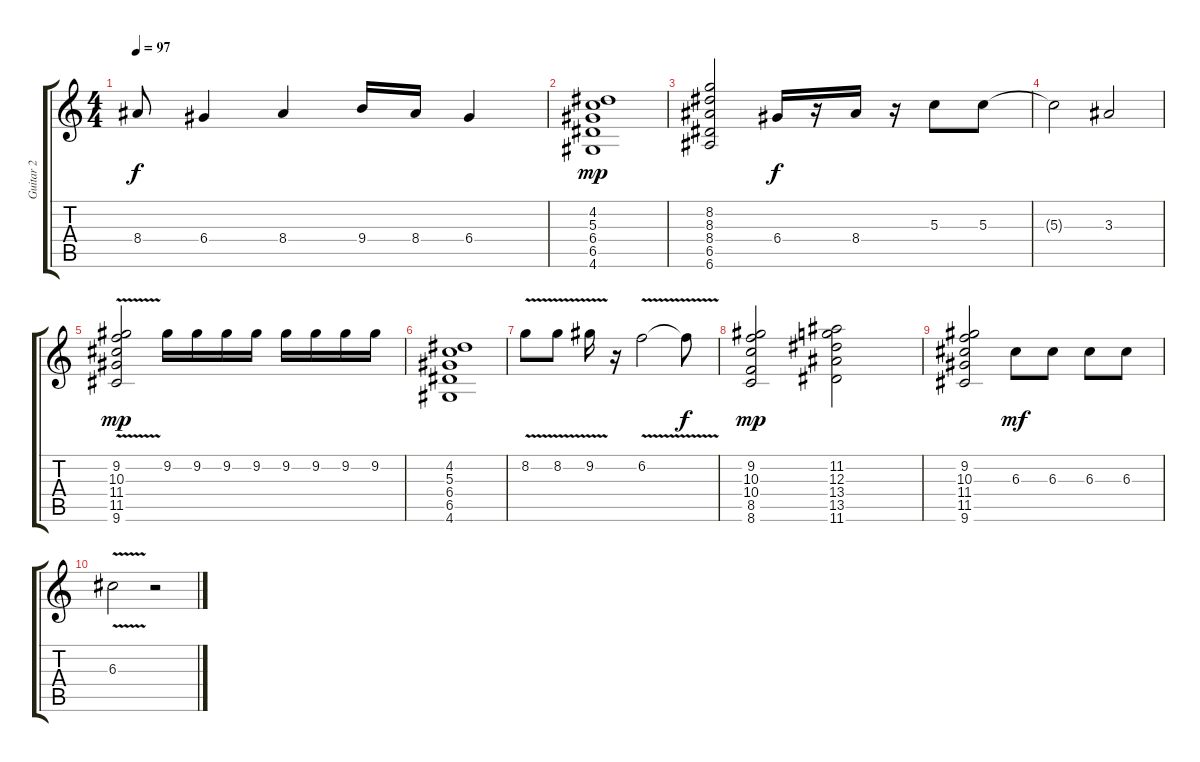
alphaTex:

\track ("Guitar 2             Jody Porter" "Guitar 2  ") {instrument overdrivenguitar}
\staff {score tabs}
\tuning (E4 B3 G3 D3 A2 E2) {hide}
\ts (4 4)
\tempo 97
\clef g2
\ks c
8.4{t}.8{dy f} 6.4.4 8.4.4 9.4.16 8.4.16 6.4.4 |
(4.2 5.3 6.4 6.5 4.6).1{dy mp volume 9} |
(8.2 8.3 8.4 6.5 6.6).2 6.4.16{dy f} r.16 8.4.16 r.16 5.3.8 5.3.8 |
5.3{t}.2 3.3.2 |
(9.2{v} 10.3{v} 11.4{v} 11.5{v} 9.6{v}).2{dy mp} 9.2.16 9.2.16 9.2.16 9.2.16 9.2.16 9.2.16 9.2.16 9.2.16 |
(4.2 5.3 6.4 6.5 4.6).1 |
8.2{v}.8 8.2{v}.8 9.2{v}.16 r.16 6.2{v}.2 6.2{t}.8{dy f} |
(9.2 10.3 10.4 8.5 8.6).2{dy mp} (11.2 12.3 13.4 13.5 11.6).2 |
(9.2 10.3 11.4 11.5 9.6).2 6.3.8{dy mf} 6.3.8 6.3.8 6.3.8 |
6.3{v}.2 r.2
